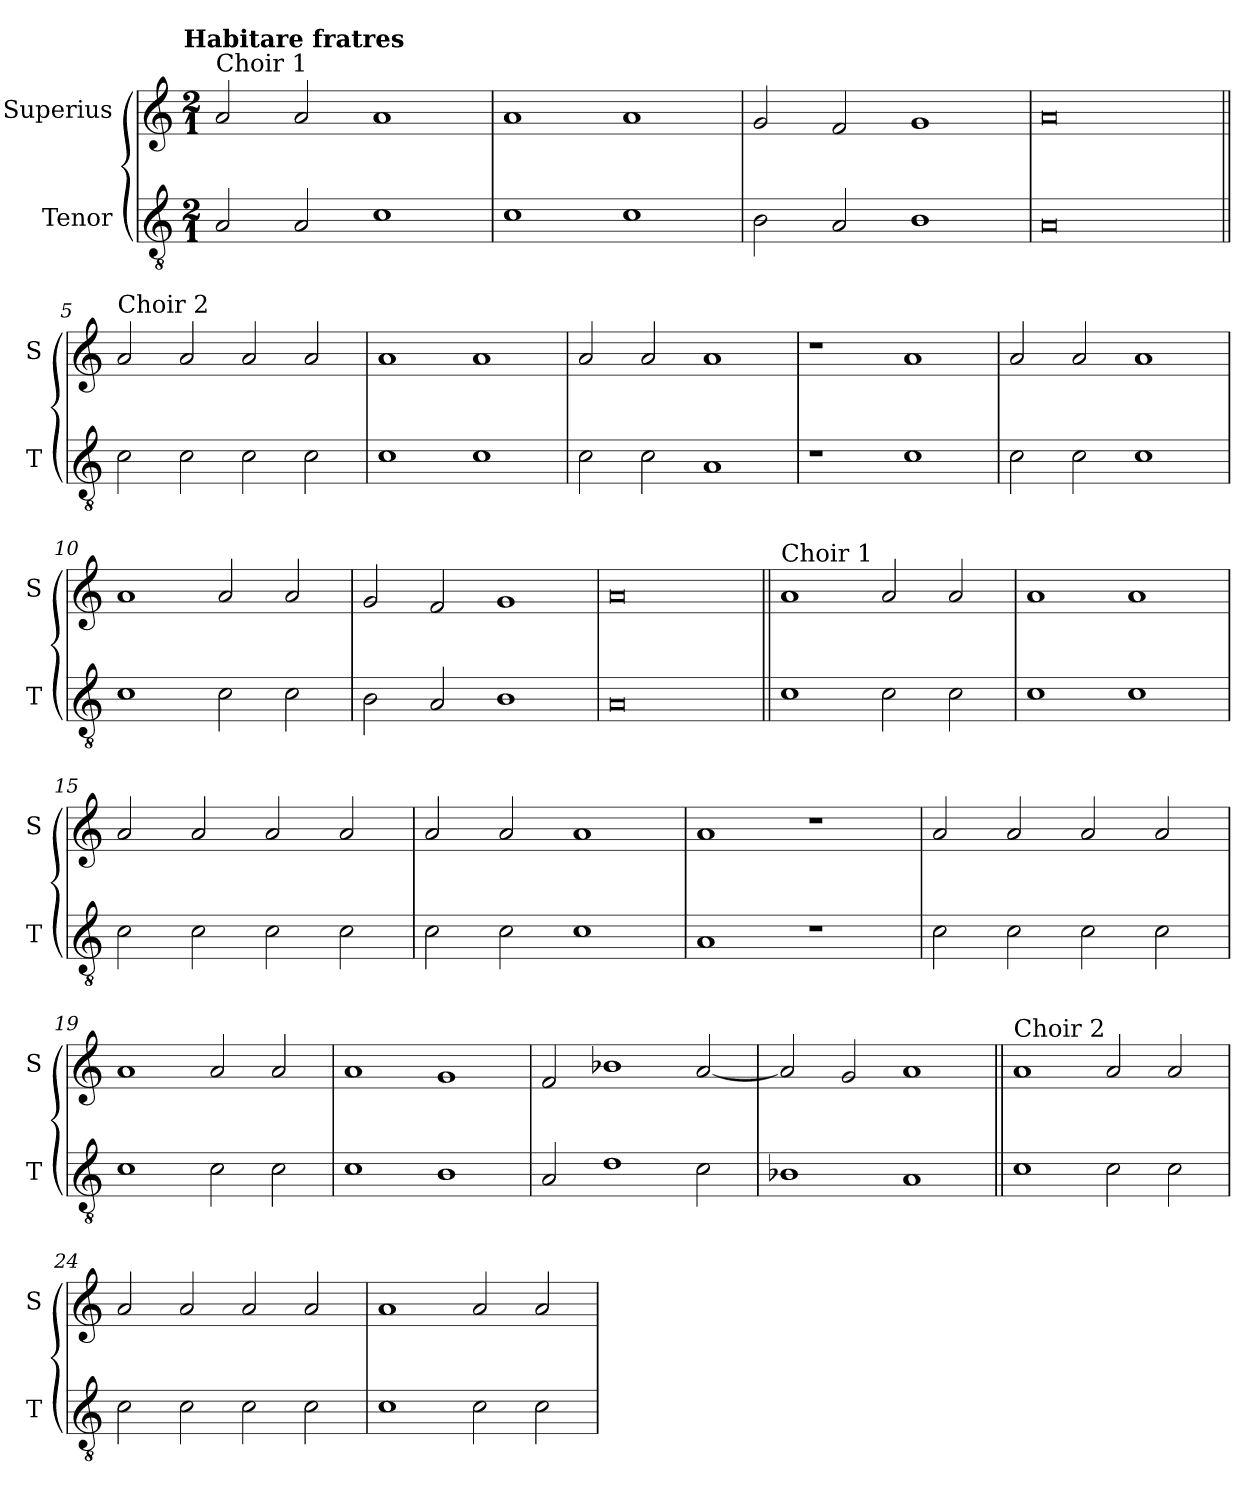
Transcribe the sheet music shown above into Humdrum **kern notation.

**kern	**kern
*part2	*part1
*staff2	*staff1
*I"Tenor	*I"Superius
*I'T	*I'S
*clefGv2	*clefG2
*k[]	*k[]
!!LO:TX:omd:t=Habitare fratres
*M2/1	*M2/1
=1	=1
!	!LO:TX:a:t=Choir 1
2A/	2a/
2A/	2a/
1c	1a
=2	=2
1c	1a
1c	1a
=3	=3
2B\	2g/
2A/	2f/
1B	1g
=4	=4
0A	0a
=5||	=5||
!	!LO:TX:a:t=Choir 2
2c\	2a/
2c\	2a/
2c\	2a/
2c\	2a/
=6	=6
1c	1a
1c	1a
=7	=7
2c\	2a/
2c\	2a/
1A	1a
=8	=8
1r	1r
1c	1a
=9	=9
2c\	2a/
2c\	2a/
1c	1a
=10	=10
1c	1a
2c\	2a/
2c\	2a/
=11	=11
2B\	2g/
2A/	2f/
1B	1g
=12	=12
0A	0a
=13||	=13||
!	!LO:TX:a:t=Choir 1
1c	1a
2c\	2a/
2c\	2a/
=14	=14
1c	1a
1c	1a
=15	=15
2c\	2a/
2c\	2a/
2c\	2a/
2c\	2a/
=16	=16
2c\	2a/
2c\	2a/
1c	1a
=17	=17
1A	1a
1r	1r
=18	=18
2c\	2a/
2c\	2a/
2c\	2a/
2c\	2a/
=19	=19
1c	1a
2c\	2a/
2c\	2a/
=20	=20
1c	1a
1B	1g
=21	=21
2A/	2f/
1d	1b-X
2c\	[2a/
=22	=22
1B-X	2a/]
.	2g/
1A	1a
=23||	=23||
!	!LO:TX:a:t=Choir 2
1c	1a
2c\	2a/
2c\	2a/
=24	=24
2c\	2a/
2c\	2a/
2c\	2a/
2c\	2a/
=25	=25
1c	1a
2c\	2a/
2c\	2a/
=	=
*-	*-
